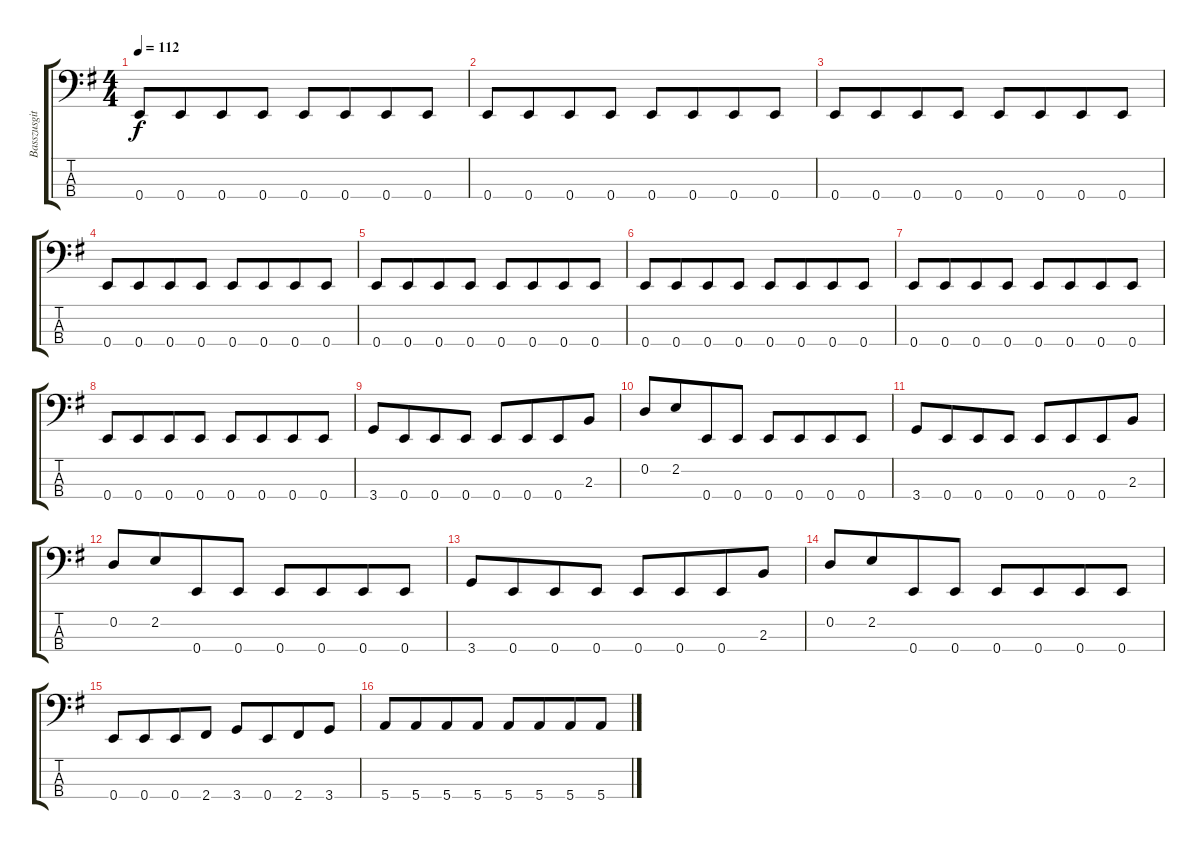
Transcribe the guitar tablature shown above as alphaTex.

\track ("Basszusgitár (Roger Glover)" "Basszusgit") {instrument electricbassfinger}
\staff {score tabs}
\tuning (G2 D2 A1 E1) {hide}
\ts (4 4)
\tempo 112
\clef f4
\ks g
0.4.8{dy f} 0.4.8{beam merge} 0.4.8 0.4.8 0.4.8 0.4.8{beam merge} 0.4.8 0.4.8 |
0.4.8 0.4.8{beam merge} 0.4.8 0.4.8 0.4.8 0.4.8{beam merge} 0.4.8 0.4.8 |
0.4.8 0.4.8{beam merge} 0.4.8 0.4.8 0.4.8 0.4.8{beam merge} 0.4.8 0.4.8 |
0.4.8 0.4.8{beam merge} 0.4.8 0.4.8 0.4.8 0.4.8{beam merge} 0.4.8 0.4.8 |
0.4.8 0.4.8{beam merge} 0.4.8 0.4.8 0.4.8 0.4.8{beam merge} 0.4.8 0.4.8 |
0.4.8 0.4.8{beam merge} 0.4.8 0.4.8 0.4.8 0.4.8{beam merge} 0.4.8 0.4.8 |
0.4.8 0.4.8{beam merge} 0.4.8 0.4.8 0.4.8 0.4.8{beam merge} 0.4.8 0.4.8 |
0.4.8 0.4.8{beam merge} 0.4.8 0.4.8 0.4.8 0.4.8{beam merge} 0.4.8 0.4.8 |
3.4.8 0.4.8{beam merge} 0.4.8 0.4.8 0.4.8 0.4.8{beam merge} 0.4.8 2.3.8 |
0.2.8 2.2.8{beam merge} 0.4.8 0.4.8 0.4.8 0.4.8{beam merge} 0.4.8 0.4.8 |
3.4.8 0.4.8{beam merge} 0.4.8 0.4.8 0.4.8 0.4.8{beam merge} 0.4.8 2.3.8 |
0.2.8 2.2.8{beam merge} 0.4.8 0.4.8 0.4.8 0.4.8{beam merge} 0.4.8 0.4.8 |
3.4.8 0.4.8{beam merge} 0.4.8 0.4.8 0.4.8 0.4.8{beam merge} 0.4.8 2.3.8 |
0.2.8 2.2.8{beam merge} 0.4.8 0.4.8 0.4.8 0.4.8{beam merge} 0.4.8 0.4.8 |
0.4.8 0.4.8{beam merge} 0.4.8 2.4.8 3.4.8 0.4.8{beam merge} 2.4.8 3.4.8 |
5.4.8 5.4.8{beam merge} 5.4.8 5.4.8 5.4.8 5.4.8{beam merge} 5.4.8 5.4.8
